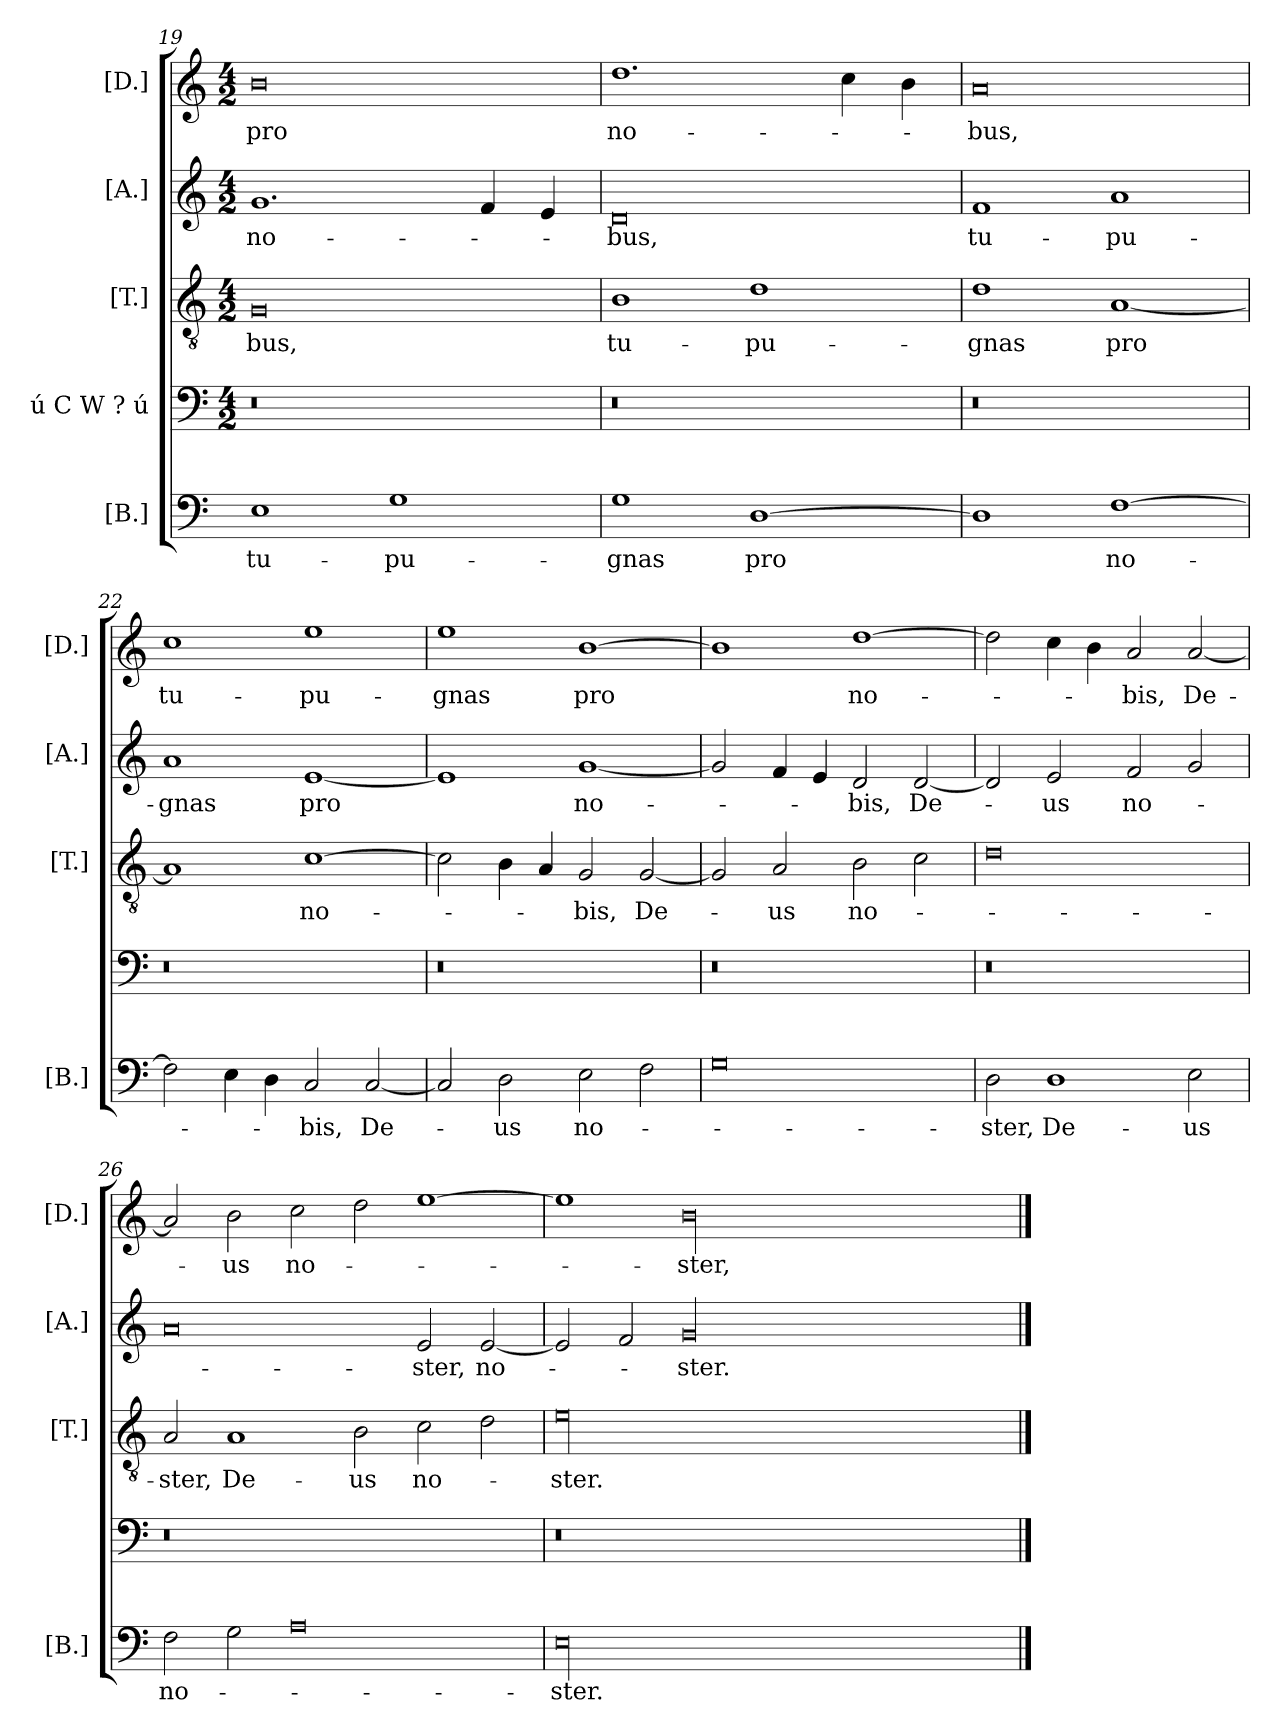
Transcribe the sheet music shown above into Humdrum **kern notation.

**kern	**text	**kern	**kern	**text	**kern	**text	**kern	**text
*part5	*part5	*part4	*part3	*part3	*part2	*part2	*part1	*part1
*staff5	*staff5	*staff4	*staff3	*staff3	*staff2	*staff2	*staff1	*staff1
*I"[B.]	*	*I"ú C W ? ú	*I"[T.]	*	*I"[A.]	*	*I"[D.]	*
*I'[B.]	*	*	*I'[T.]	*	*I'[A.]	*	*I'[D.]	*
!!LO:LB:g=z
*clefF4	*	*clefF4	*clefGv2	*	*clefG2	*	*clefG2	*
*k[]	*	*k[]	*k[]	*	*k[]	*	*k[]	*
*C:	*	*C:	*C:	*	*C:	*	*C:	*
*	*	*M4/2	*M4/2	*	*M4/2	*	*M4/2	*
=19	=19	=19	=19	=19	=19	=19	=19	=19
!	!LO:LY:b	!	!	!LO:LY:b	!	!LO:LY:b	!	!LO:LY:b
1E	tu-	0r	0G	-bus,	1.g	no-	0b	pro
!	!LO:LY:b	!	!	!	!	!	!	!
1G	-pu-	.	.	.	.	.	.	.
.	.	.	.	.	4f/	.	.	.
.	.	.	.	.	4e/	.	.	.
=20	=20	=20	=20	=20	=20	=20	=20	=20
!	!LO:LY:b	!	!	!LO:LY:b	!	!LO:LY:b	!	!LO:LY:b
1G	-gnas	0r	1B	tu-	0d	-bus,	1.dd	no-
!	!LO:LY:b	!	!	!LO:LY:b	!	!	!	!
[>1D	pro	.	1d	-pu-	.	.	.	.
.	.	.	.	.	.	.	4cc\	.
.	.	.	.	.	.	.	4b\	.
=21	=21	=21	=21	=21	=21	=21	=21	=21
!	!	!	!	!LO:LY:b	!	!LO:LY:b	!	!LO:LY:b
1D]	.	0r	1d	-gnas	1f	tu-	0a	-bus,
!	!LO:LY:b	!	!	!LO:LY:b	!	!LO:LY:b	!	!
[>1F	no-	.	[<1A	pro	1a	-pu-	.	.
=22	=22	=22	=22	=22	=22	=22	=22	=22
!	!	!	!	!	!	!LO:LY:b	!	!LO:LY:b
2F\]	.	0r	1A]	.	1a	-gnas	1cc	tu-
4E\	.	.	.	.	.	.	.	.
4D\	.	.	.	.	.	.	.	.
!	!LO:LY:b	!	!	!LO:LY:b	!	!LO:LY:b	!	!LO:LY:b
2C/	-bis,	.	[>1c	no-	[<1e	pro	1ee	-pu-
!	!LO:LY:b	!	!	!	!	!	!	!
[<2C/	De-	.	.	.	.	.	.	.
=23	=23	=23	=23	=23	=23	=23	=23	=23
!	!	!	!	!	!	!	!	!LO:LY:b
2C/]	.	0r	2c\]	.	1e]	.	1ee	-gnas
!	!LO:LY:b	!	!	!	!	!	!	!
2D\	-us	.	4B\	.	.	.	.	.
.	.	.	4A/	.	.	.	.	.
!	!LO:LY:b	!	!	!LO:LY:b	!	!LO:LY:b	!	!LO:LY:b
2E\	no-	.	2G/	-bis,	[>1g	no-	[>1b	pro
!	!	!	!	!LO:LY:b	!	!	!	!
2F\	.	.	[>2G/	De-	.	.	.	.
!!LO:PB:g=z
=24	=24	=24	=24	=24	=24	=24	=24	=24
0G	.	0r	2G/]	.	2g/]	.	1b]	.
!	!	!	!	!LO:LY:b	!	!	!	!
.	.	.	2A/	-us	4f/	.	.	.
.	.	.	.	.	4e/	.	.	.
!	!	!	!	!LO:LY:b	!	!LO:LY:b	!	!LO:LY:b
.	.	.	2B\	no-	2d/	-bis,	[>1dd	no-
!	!	!	!	!	!	!LO:LY:b	!	!
.	.	.	2c\	.	[<2d/	De-	.	.
=25	=25	=25	=25	=25	=25	=25	=25	=25
!	!LO:LY:b	!	!	!	!	!	!	!
2D\	-ster,	0r	0d	.	2d/]	.	2dd\]	.
!	!LO:LY:b	!	!	!	!	!LO:LY:b	!	!
1D	De-	.	.	.	2e/	-us	4cc\	.
.	.	.	.	.	.	.	4b\	.
!	!	!	!	!	!	!LO:LY:b	!	!LO:LY:b
.	.	.	.	.	2f/	no-	2a/	-bis,
!	!LO:LY:b	!	!	!	!	!	!	!LO:LY:b
2E\	-us	.	.	.	2g/	.	[<2a/	De-
=26	=26	=26	=26	=26	=26	=26	=26	=26
!	!LO:LY:b	!	!	!LO:LY:b	!	!	!	!
2F\	no-	0r	2A/	-ster,	0a	.	2a/]	.
!	!	!	!	!LO:LY:b	!	!	!	!LO:LY:b
2G\	.	.	1A	De-	.	.	2b\	-us
!	!	!	!	!	!	!	!	!LO:LY:b
0A	.	.	.	.	.	.	2cc\	no-
!	!	!	!	!LO:LY:b	!	!	!	!
.	.	.	2B\	-us	.	.	2dd\	.
!	!	!	!	!LO:LY:b	!	!LO:LY:b	!	!
.	.	1ryy	2c\	no-	2e/	-ster,	[>1ee	.
!	!	!	!	!	!	!LO:LY:b	!	!
.	.	.	2d\	.	[<2e/	no-	.	.
=27	=27	=27	=27	=27	=27	=27	=27	=27
!	!LO:LY:b	!	!	!LO:LY:b	!	!	!	!
00E	-ster.	0r	00e	-ster.	2e/]	.	1ee]	.
.	.	.	.	.	2f/	.	.	.
!	!	!	!	!	!	!LO:LY:b	!	!LO:LY:b
.	.	.	.	.	00g	-ster.	00b	-ster,
.	.	0.ryy	.	.	.	.	.	.
1ryy	.	.	1ryy	.	.	.	.	.
==	==	==	==	==	==	==	==	==
*-	*-	*-	*-	*-	*-	*-	*-	*-
